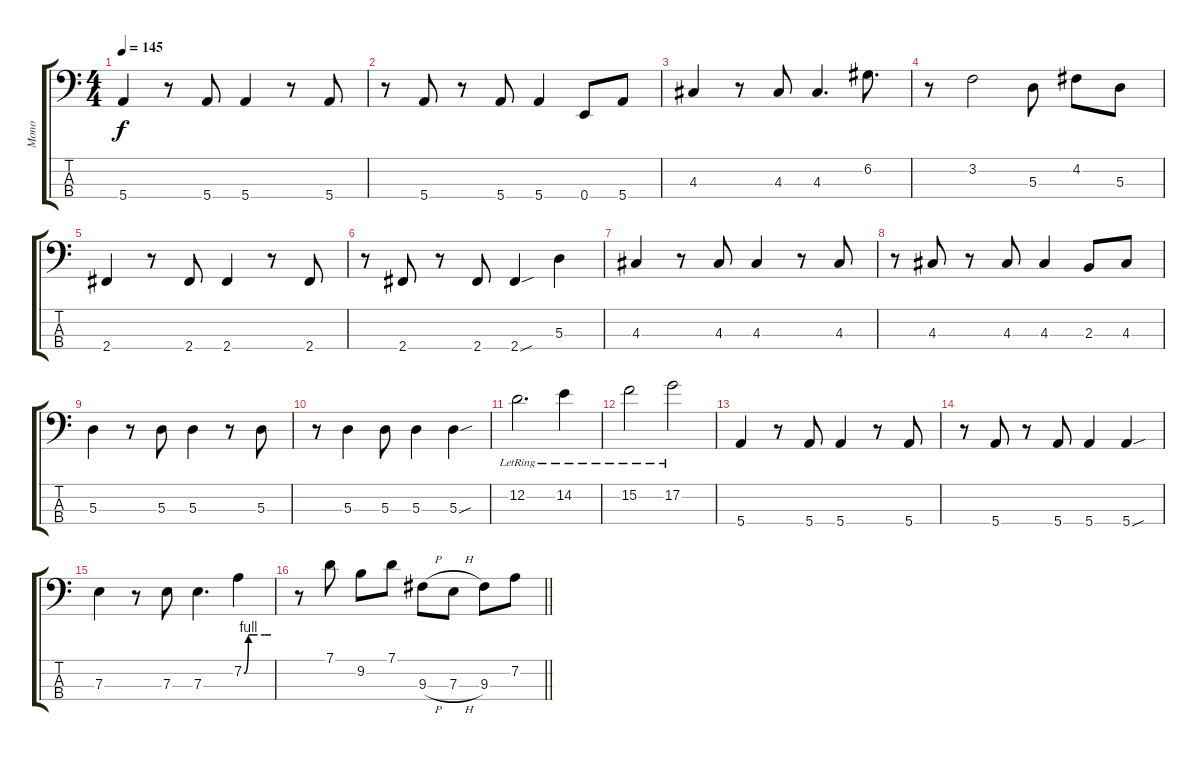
\track ("Mono" "Mono") {instrument electricbassfinger}
\staff {score tabs}
\tuning (G2 D2 A1 E1) {hide}
\ts (4 4)
\tempo 145
\clef f4
\ks c
5.4.4{dy f} r.8 5.4.8 5.4.4 r.8 5.4.8 |
r.8 5.4.8 r.8 5.4.8 5.4.4 0.4.8 5.4.8 |
4.3.4 r.8 4.3.8 4.3.4{d} 6.2.8{d} |
r.8 3.2.2 5.3.8 4.2.8 5.3.8 |
2.4.4 r.8 2.4.8 2.4.4 r.8 2.4.8 |
r.8 2.4.8 r.8 2.4.8 2.4{sou}.4 5.3.4 |
4.3.4 r.8 4.3.8 4.3.4 r.8 4.3.8 |
r.8 4.3.8 r.8 4.3.8 4.3.4 2.3.8 4.3.8 |
5.3.4 r.8 5.3.8 5.3.4 r.8 5.3.8 |
r.8 5.3.4 5.3.8 5.3.4 5.3{sou}.4 |
12.2{lr}.2{d} 14.2{lr}.4 |
15.2{lr}.2 17.2{lr}.2 |
5.4.4 r.8 5.4.8 5.4.4 r.8 5.4.8 |
r.8 5.4.8 r.8 5.4.8 5.4.4 5.4{sou}.4 |
7.3.4 r.8 7.3.8 7.3.4{d} 7.2{be (custom 0 0 10 4 20 4 30 4 46 4 60 4)}.4 |
\barLineRight lightlight
r.8 7.1.8 9.2.8 7.1.8 9.3{h}.8 7.3{h}.8 9.3.8 7.2.8
